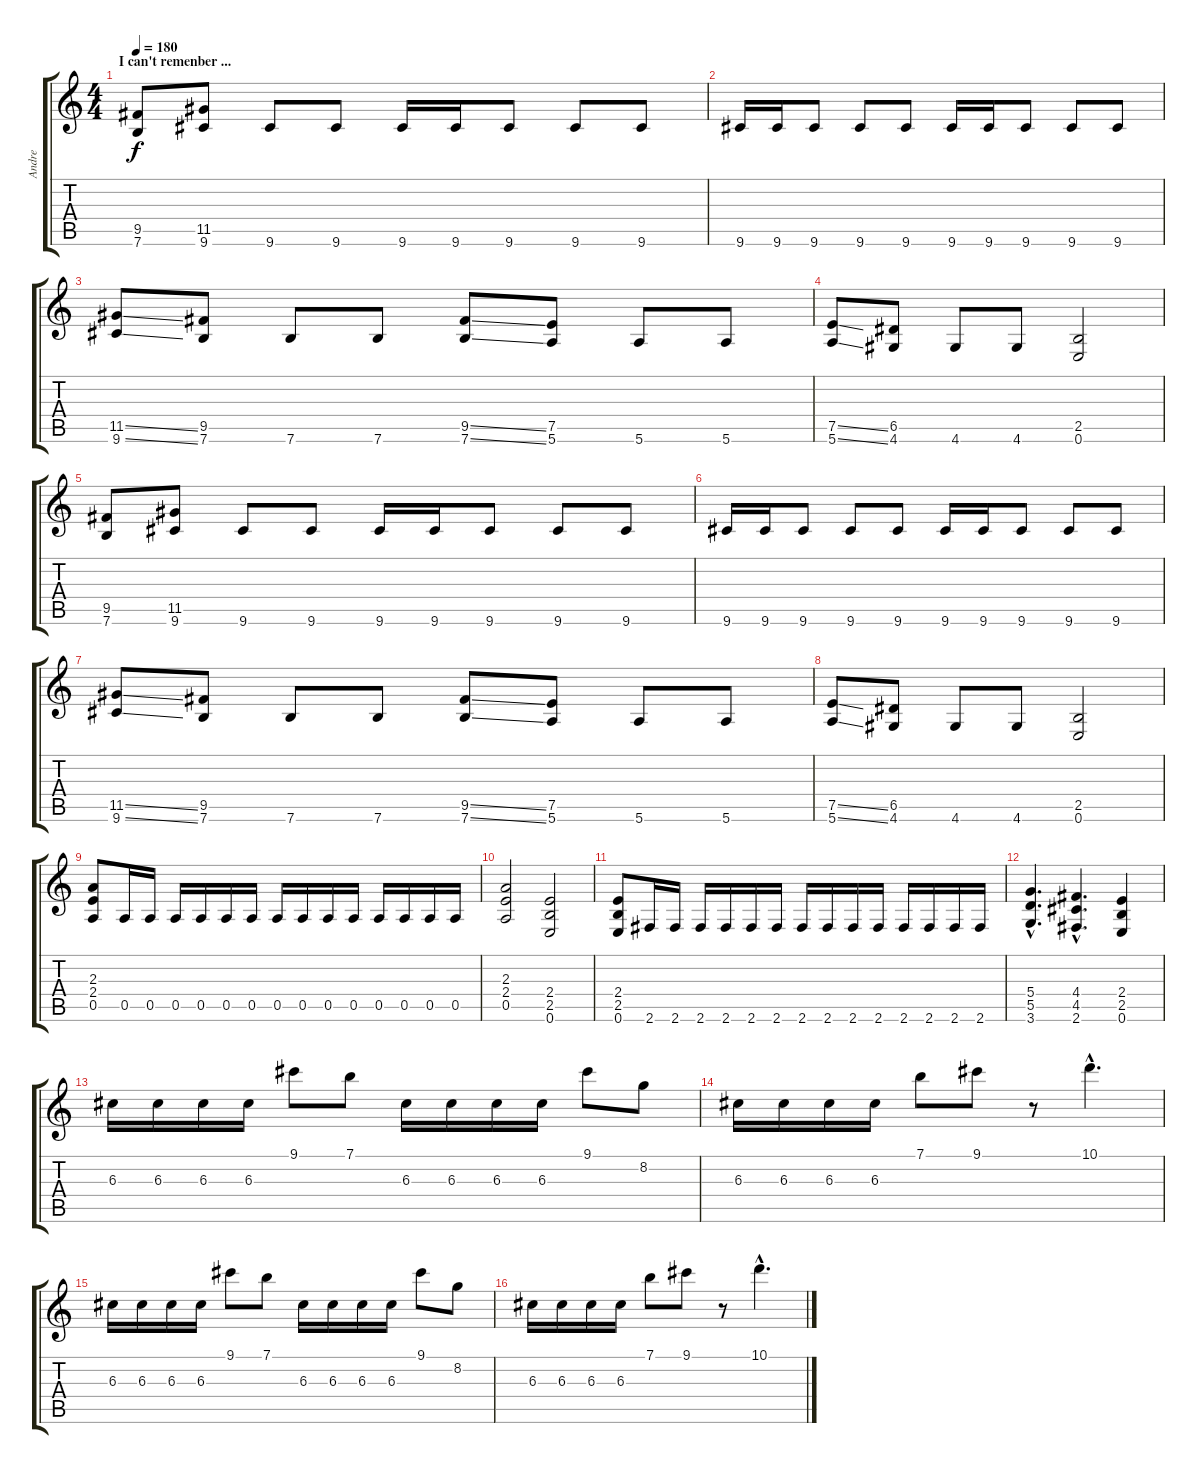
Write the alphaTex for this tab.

\track ("Andre" "Andre") {instrument distortionguitar}
\staff {score tabs}
\tuning (E4 B3 G3 D3 A2 E2) {hide}
\ts (4 4)
\section ("" "I can't remenber ...")
\tempo 180
\clef g2
\ks c
(9.5 7.6).8{dy f} (11.5 9.6).8 9.6.8 9.6.8 9.6.16 9.6.16 9.6.8 9.6.8 9.6.8 |
9.6.16 9.6.16 9.6.8 9.6.8 9.6.8 9.6.16 9.6.16 9.6.8 9.6.8 9.6.8 |
(11.5{ss} 9.6{ss}).8 (9.5 7.6).8 7.6.8 7.6.8 (9.5{ss} 7.6{ss}).8 (7.5 5.6).8 5.6.8 5.6.8 |
(7.5{ss} 5.6{ss}).8 (6.5 4.6).8 4.6.8 4.6.8 (2.5 0.6).2 |
(9.5 7.6).8 (11.5 9.6).8 9.6.8 9.6.8 9.6.16 9.6.16 9.6.8 9.6.8 9.6.8 |
9.6.16 9.6.16 9.6.8 9.6.8 9.6.8 9.6.16 9.6.16 9.6.8 9.6.8 9.6.8 |
(11.5{ss} 9.6{ss}).8 (9.5 7.6).8 7.6.8 7.6.8 (9.5{ss} 7.6{ss}).8 (7.5 5.6).8 5.6.8 5.6.8 |
(7.5{ss} 5.6{ss}).8 (6.5 4.6).8 4.6.8 4.6.8 (2.5 0.6).2 |
(2.3 2.4 0.5).8 0.5.16 0.5.16 0.5.16 0.5.16 0.5.16 0.5.16 0.5.16 0.5.16 0.5.16 0.5.16 0.5.16 0.5.16 0.5.16 0.5.16 |
(2.3 2.4 0.5).2 (2.4 2.5 0.6).2 |
(2.4 2.5 0.6).8 2.6.16 2.6.16 2.6.16 2.6.16 2.6.16 2.6.16 2.6.16 2.6.16 2.6.16 2.6.16 2.6.16 2.6.16 2.6.16 2.6.16 |
(5.4{hac} 5.5{hac} 3.6{hac}).4{d} (4.4{hac} 4.5{hac} 2.6{hac}).4{d} (2.4 2.5 0.6).4 |
6.3.16 6.3.16 6.3.16 6.3.16 9.1.8 7.1.8 6.3.16 6.3.16 6.3.16 6.3.16 9.1.8 8.2.8 |
6.3.16 6.3.16 6.3.16 6.3.16 7.1.8 9.1.8 r.8 10.1{hac}.4{d} |
6.3.16 6.3.16 6.3.16 6.3.16 9.1.8 7.1.8 6.3.16 6.3.16 6.3.16 6.3.16 9.1.8 8.2.8 |
6.3.16 6.3.16 6.3.16 6.3.16 7.1.8 9.1.8 r.8 10.1{hac}.4{d}
